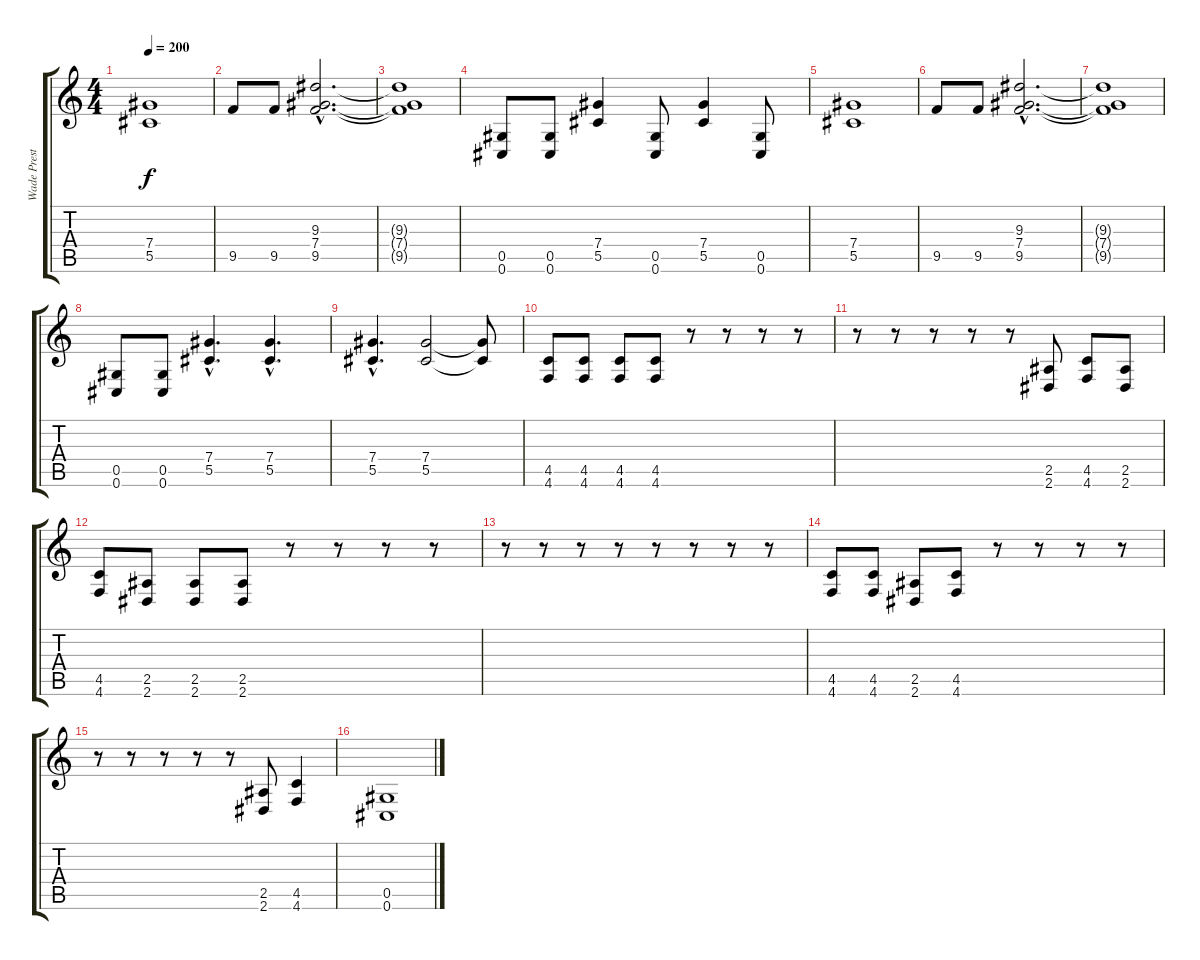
\track ("Wade Preston (Guitar 1)" "Wade Prest") {instrument distortionguitar}
\staff {score tabs}
\tuning (Eb4 Bb3 Gb3 Db3 Ab2 Db2) {hide}
\ts (4 4)
\tempo 200
\clef g2
\ks c
(7.4 5.5).1{dy f} |
9.5.8 9.5.8 (9.3{hac} 7.4{hac} 9.5{hac}).2{d} |
(9.3{t} 7.4{t} 9.5{t}).1 |
(0.5 0.6).8 (0.5 0.6).8 (7.4 5.5).4 (0.5 0.6).8 (7.4 5.5).4 (0.5 0.6).8 |
(7.4 5.5).1 |
9.5.8 9.5.8 (9.3{hac} 7.4{hac} 9.5{hac}).2{d} |
(9.3{t} 7.4{t} 9.5{t}).1 |
(0.5 0.6).8 (0.5 0.6).8 (7.4{hac} 5.5{hac}).4{d} (7.4{hac} 5.5{hac}).4{d} |
(7.4{hac} 5.5{hac}).4{d} (7.4 5.5).2 (7.4{t} 5.5{t}).8 |
(4.5 4.6).8 (4.5 4.6).8 (4.5 4.6).8 (4.5 4.6).8 r.8 r.8 r.8 r.8 |
r.8 r.8 r.8 r.8 r.8 (2.5 2.6).8 (4.5 4.6).8 (2.5 2.6).8 |
(4.5 4.6).8 (2.5 2.6).8 (2.5 2.6).8 (2.5 2.6).8 r.8 r.8 r.8 r.8 |
r.8 r.8 r.8 r.8 r.8 r.8 r.8 r.8 |
(4.5 4.6).8 (4.5 4.6).8 (2.5 2.6).8 (4.5 4.6).8 r.8 r.8 r.8 r.8 |
r.8 r.8 r.8 r.8 r.8 (2.5 2.6).8 (4.5 4.6).4 |
(0.5 0.6).1
